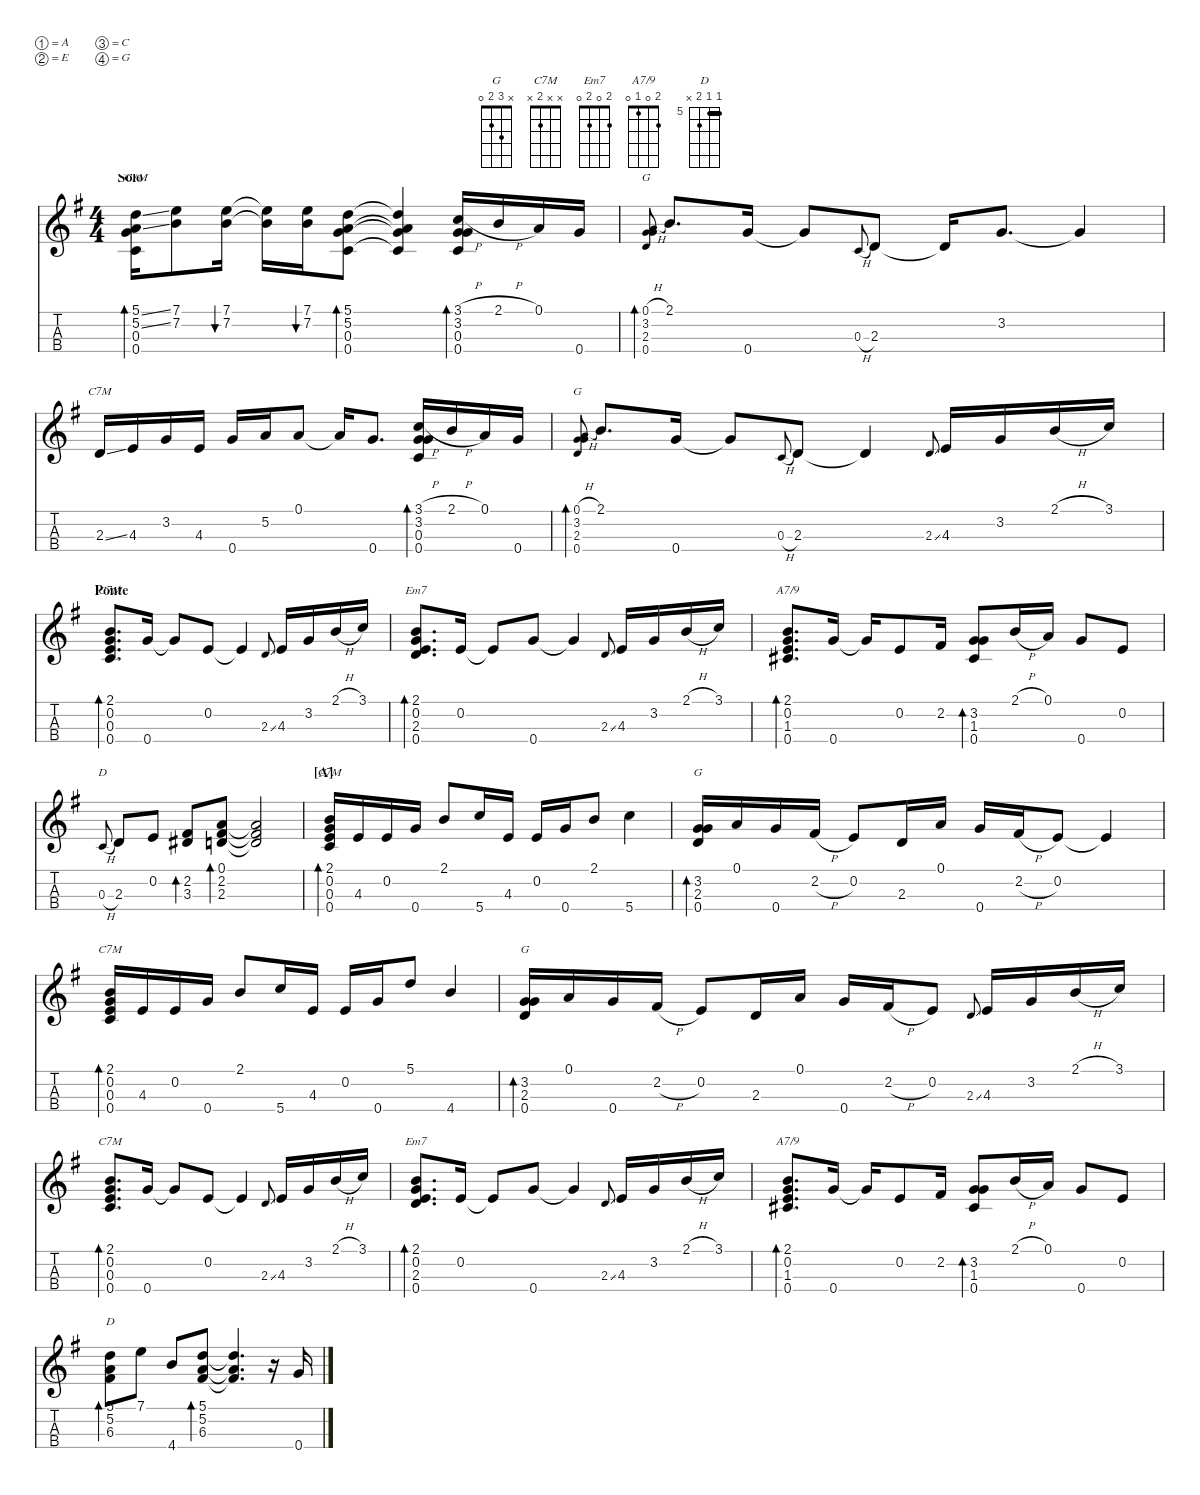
\defaultSystemsLayout 4
\hideDynamics
\bracketExtendMode nobrackets
\otherSystemsTrackNameOrientation horizontal
\defaultBarNumberDisplay Hide
\track ("Ukulele" " ") {defaultSystemsLayout 4 instrument acousticguitarnylon}
\staff {score tabs}
\tuning (A4 E4 C4 G4)
\displaytranspose 0
\chord ("G" 0 3 2 0) {showfingering false}
\chord ("C7M" 2 0 0 0) {showfingering false}
\chord ("G" x 3 2 0) {showfingering false}
\chord ("Em7" 2 0 2 0) {showfingering false}
\chord ("A7/9" 2 0 1 0) {showfingering false}
\chord ("D" x x 0 x) {showfingering false}
\chord ("D" 5 5 6 x) {firstfret 5 showfingering false barre 5}
\chord ("C7M" 5 5 0 0) {showfingering false barre 5}
\chord ("C7M" x x 2 x) {showfingering false}
\ts (4 4)
\section ("" "Solo")
\tempo (65 hide)
\clef g2
\ks g
(0.3{acc forcenatural} 0.4{acc forcenatural} 5.2{ss acc forcenatural} 5.1{ss acc forcenatural}).16{bd 30 ch "C7M" dy f beam Down} (7.1{acc forcenatural} 7.2{acc forcenatural}).8{beam Down} (7.1{acc forcenatural} 7.2{acc forcenatural}).16{bu 30 beam Down} (7.2{t acc forcenatural} 7.1{t acc forcenatural}).16{beam Down} (7.1{acc forcenatural} 7.2{acc forcenatural}).16{bu 30 beam Down} (5.1{acc forcenatural} 5.2{acc forcenatural} 0.4{acc forcenatural} 0.3{acc forcenatural}).8{bd 30 beam Down} (0.3{t acc forcenatural} 0.4{t acc forcenatural} 5.2{t acc forcenatural} 5.1{t acc forcenatural}).4{beam Up} (0.3{acc forcenatural} 0.4{acc forcenatural} 3.2{acc forcenatural} 3.1{h acc forcenatural}).16{bd 30 beam Up} 2.1{h acc forcenatural}.16{beam Up} 0.1{acc forcenatural}.16{beam Up} 0.4{acc forcenatural}.16{beam Up} |
(0.1{h acc forcenatural} 0.4{acc forcenatural} 3.2{acc forcenatural} 2.3{acc forcenatural}).8{bd 30 ch "G" gr onbeat beam Up} 2.1{acc forcenatural}.8{d beam Up} 0.4{acc forcenatural}.16{beam Up} 0.4{t acc forcenatural}.8{beam Up} 0.3{h acc forcenatural}.8{gr onbeat beam Up} 2.3{acc forcenatural}.8{beam Up} 2.3{t acc forcenatural}.16{beam Up} 3.2{acc forcenatural}.8{d beam Up} 3.2{t acc forcenatural}.4{beam Up} |
2.3{ss acc forcenatural}.16{ch "C7M" beam Up} 4.3{acc forcenatural}.16{beam Up} 3.2{acc forcenatural}.16{beam Up} 4.3{acc forcenatural}.16{beam Up} 0.4{acc forcenatural}.16{beam Up} 5.2{acc forcenatural}.16{beam Up} 0.1{acc forcenatural}.8{beam Up} 0.1{t acc forcenatural}.16{beam Up} 0.4{acc forcenatural}.8{d beam Up} (0.3{acc forcenatural} 0.4{acc forcenatural} 3.2{acc forcenatural} 3.1{h acc forcenatural}).16{bd 30 beam Up} 2.1{h acc forcenatural}.16{beam Up} 0.1{acc forcenatural}.16{beam Up} 0.4{acc forcenatural}.16{beam Up} |
(0.1{h acc forcenatural} 0.4{acc forcenatural} 3.2{acc forcenatural} 2.3{acc forcenatural}).8{bd 30 ch "G" gr onbeat beam Up} 2.1{acc forcenatural}.8{d beam Up} 0.4{acc forcenatural}.16{beam Up} 0.4{t acc forcenatural}.8{beam Up} 0.3{h acc forcenatural}.8{gr onbeat beam Up} 2.3{acc forcenatural}.8{beam Up} 2.3{t acc forcenatural}.4{beam Up} 2.3{ss acc forcenatural}.8{gr onbeat dy mf beam Up} 4.3{acc forcenatural}.16{beam Up} 3.2{acc forcenatural}.16{beam Up} 2.1{h acc forcenatural}.16{beam Up} 3.1{acc forcenatural}.16{beam Up} |
\section ("" "Ponte")
(0.3{acc forcenatural} 0.2{acc forcenatural} 0.4{acc forcenatural} 2.1{acc forcenatural}).8{d bd 30 ch "C7M" beam Up} 0.4{acc forcenatural}.16{beam Up} 0.4{t acc forcenatural}.8{beam Up} 0.2{acc forcenatural}.8{beam Up} 0.2{t acc forcenatural}.4{beam Up} 2.3{ss acc forcenatural}.8{gr onbeat beam Up} 4.3{acc forcenatural}.16{beam Up} 3.2{acc forcenatural}.16{beam Up} 2.1{h acc forcenatural}.16{beam Up} 3.1{acc forcenatural}.16{beam Up} |
(2.3{acc forcenatural} 0.2{acc forcenatural} 0.4{acc forcenatural} 2.1{acc forcenatural}).8{d bd 30 ch "Em7" beam Up} 0.2{acc forcenatural}.16{beam Up} 0.2{t acc forcenatural}.8{beam Up} 0.4{acc forcenatural}.8{beam Up} 0.4{t acc forcenatural}.4{beam Up} 2.3{ss acc forcenatural}.8{gr onbeat beam Up} 4.3{acc forcenatural}.16{beam Up} 3.2{acc forcenatural}.16{beam Up} 2.1{h acc forcenatural}.16{beam Up} 3.1{acc forcenatural}.16{beam Up} |
(1.3{acc #} 0.2{acc forcenatural} 0.4{acc forcenatural} 2.1{acc forcenatural}).8{d bd 30 ch "A7/9" beam Up} 0.4{acc forcenatural}.16{beam Up} 0.4{t acc forcenatural}.16{beam Up} 0.2{acc forcenatural}.8{beam Up} 2.2{acc #}.16{beam Up} (0.4{acc forcenatural} 3.2{acc forcenatural} 1.3{acc #}).8{bd 30 beam Up} 2.1{h acc forcenatural}.16{beam Up} 0.1{acc forcenatural}.16{beam Up} 0.4{acc forcenatural}.8{beam Up} 0.2{acc forcenatural}.8{beam Up} |
0.3{h acc forcenatural}.8{ch "D" gr onbeat beam Up} 2.3{acc forcenatural}.8{beam Up} 0.2{acc forcenatural}.8{beam Up} (3.3{acc #} 2.2{acc #}).8{bd 30 beam Up} (2.3{acc forcenatural} 2.2{acc #} 0.1{acc forcenatural}).8{bd 30 beam Up} (0.1{t acc forcenatural} 2.2{t acc #} 2.3{t acc forcenatural}).2{beam Up} |
\section ("A" "")
(0.3{acc forcenatural} 0.2{acc forcenatural} 0.4{acc forcenatural} 2.1{acc forcenatural}).16{bd 30 ch "C7M" beam Up} 4.3{acc forcenatural}.16{beam Up} 0.2{acc forcenatural}.16{beam Up} 0.4{acc forcenatural}.16{beam Up} 2.1{acc forcenatural}.8{beam Up} 5.4{acc forcenatural}.16{beam Up} 4.3{acc forcenatural}.16{beam Up} 0.2{acc forcenatural}.16{beam Up} 0.4{acc forcenatural}.16{beam Up} 2.1{acc forcenatural}.8{beam Up} 5.4{acc forcenatural}.4{beam Down} |
(3.2{acc forcenatural} 0.4{acc forcenatural} 2.3{acc forcenatural}).16{bd 30 ch "G" beam Up} 0.1{acc forcenatural}.16{beam Up} 0.4{acc forcenatural}.16{beam Up} 2.2{h acc #}.16{beam Up} 0.2{acc forcenatural}.8{beam Up} 2.3{acc forcenatural}.16{beam Up} 0.1{acc forcenatural}.16{beam Up} 0.4{acc forcenatural}.16{beam Up} 2.2{h acc #}.16{beam Up} 0.2{acc forcenatural}.8{beam Up} 0.2{t acc forcenatural}.4{beam Up} |
(0.3{acc forcenatural} 0.2{acc forcenatural} 0.4{acc forcenatural} 2.1{acc forcenatural}).16{bd 30 ch "C7M" beam Up} 4.3{acc forcenatural}.16{beam Up} 0.2{acc forcenatural}.16{beam Up} 0.4{acc forcenatural}.16{beam Up} 2.1{acc forcenatural}.8{beam Up} 5.4{acc forcenatural}.16{beam Up} 4.3{acc forcenatural}.16{beam Up} 0.2{acc forcenatural}.16{beam Up} 0.4{acc forcenatural}.16{beam Up} 5.1{acc forcenatural}.8{beam Up} 4.4{acc forcenatural}.4{beam Up} |
(3.2{acc forcenatural} 0.4{acc forcenatural} 2.3{acc forcenatural}).16{bd 30 ch "G" beam Up} 0.1{acc forcenatural}.16{beam Up} 0.4{acc forcenatural}.16{beam Up} 2.2{h acc #}.16{beam Up} 0.2{acc forcenatural}.8{beam Up} 2.3{acc forcenatural}.16{beam Up} 0.1{acc forcenatural}.16{beam Up} 0.4{acc forcenatural}.16{beam Up} 2.2{h acc #}.16{beam Up} 0.2{acc forcenatural}.8{beam Up} 2.3{ss acc forcenatural}.8{gr onbeat beam Up} 4.3{acc forcenatural}.16{beam Up} 3.2{acc forcenatural}.16{beam Up} 2.1{h acc forcenatural}.16{beam Up} 3.1{acc forcenatural}.16{beam Up} |
(0.3{acc forcenatural} 0.2{acc forcenatural} 0.4{acc forcenatural} 2.1{acc forcenatural}).8{d bd 30 ch "C7M" beam Up} 0.4{acc forcenatural}.16{beam Up} 0.4{t acc forcenatural}.8{beam Up} 0.2{acc forcenatural}.8{beam Up} 0.2{t acc forcenatural}.4{beam Up} 2.3{ss acc forcenatural}.8{gr onbeat beam Up} 4.3{acc forcenatural}.16{beam Up} 3.2{acc forcenatural}.16{beam Up} 2.1{h acc forcenatural}.16{beam Up} 3.1{acc forcenatural}.16{beam Up} |
(2.3{acc forcenatural} 0.2{acc forcenatural} 0.4{acc forcenatural} 2.1{acc forcenatural}).8{d bd 30 ch "Em7" beam Up} 0.2{acc forcenatural}.16{beam Up} 0.2{t acc forcenatural}.8{beam Up} 0.4{acc forcenatural}.8{beam Up} 0.4{t acc forcenatural}.4{beam Up} 2.3{ss acc forcenatural}.8{gr onbeat beam Up} 4.3{acc forcenatural}.16{beam Up} 3.2{acc forcenatural}.16{beam Up} 2.1{h acc forcenatural}.16{beam Up} 3.1{acc forcenatural}.16{beam Up} |
(1.3{acc #} 0.2{acc forcenatural} 0.4{acc forcenatural} 2.1{acc forcenatural}).8{d bd 30 ch "A7/9" beam Up} 0.4{acc forcenatural}.16{beam Up} 0.4{t acc forcenatural}.16{beam Up} 0.2{acc forcenatural}.8{beam Up} 2.2{acc #}.16{beam Up} (0.4{acc forcenatural} 3.2{acc forcenatural} 1.3{acc #}).8{bd 30 beam Up} 2.1{h acc forcenatural}.16{beam Up} 0.1{acc forcenatural}.16{beam Up} 0.4{acc forcenatural}.8{beam Up} 0.2{acc forcenatural}.8{beam Up} |
(6.3{acc #} 5.2{acc forcenatural} 5.1{acc forcenatural}).8{bd 30 ch "D" beam Down} 7.1{acc forcenatural}.8{beam Down} 4.4{acc forcenatural}.8{beam Up} (6.3{acc #} 5.2{acc forcenatural} 5.1{acc forcenatural}).8{bd 30 beam Up} (5.1{t acc forcenatural} 5.2{t acc forcenatural} 6.3{t acc #}).4{d beam Up} r.16{beam Up} 0.4{acc forcenatural}.16{beam Up}
